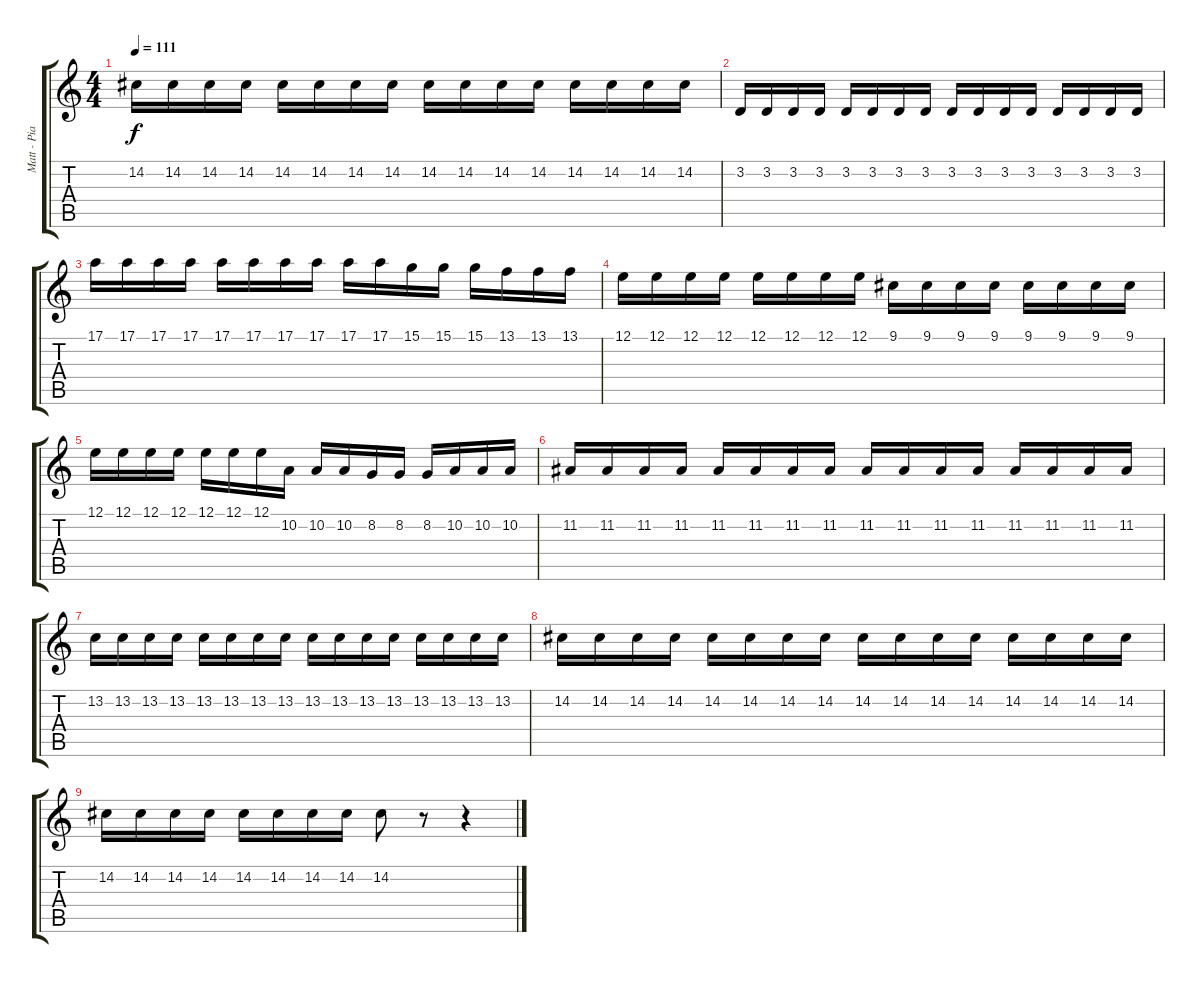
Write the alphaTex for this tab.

\track ("Matt - Piano" "Matt - Pia") {instrument acousticgrandpiano}
\staff {score tabs}
\tuning (E4 B3 G3 D3 A2 E2) {hide}
\ts (4 4)
\tempo 111
\clef g2
\ks c
14.2.16{dy f} 14.2.16 14.2.16 14.2.16 14.2.16 14.2.16 14.2.16 14.2.16 14.2.16 14.2.16 14.2.16 14.2.16 14.2.16 14.2.16 14.2.16 14.2.16 |
3.2.16 3.2.16 3.2.16 3.2.16 3.2.16 3.2.16 3.2.16 3.2.16 3.2.16 3.2.16 3.2.16 3.2.16 3.2.16 3.2.16 3.2.16 3.2.16 |
17.1.16 17.1.16 17.1.16 17.1.16 17.1.16 17.1.16 17.1.16 17.1.16 17.1.16 17.1.16 15.1.16 15.1.16 15.1.16 13.1.16 13.1.16 13.1.16 |
12.1.16 12.1.16 12.1.16 12.1.16 12.1.16 12.1.16 12.1.16 12.1.16 9.1.16 9.1.16 9.1.16 9.1.16 9.1.16 9.1.16 9.1.16 9.1.16 |
12.1.16 12.1.16 12.1.16 12.1.16 12.1.16 12.1.16 12.1.16 10.2.16 10.2.16 10.2.16 8.2.16 8.2.16 8.2.16 10.2.16 10.2.16 10.2.16 |
11.2.16 11.2.16 11.2.16 11.2.16 11.2.16 11.2.16 11.2.16 11.2.16 11.2.16 11.2.16 11.2.16 11.2.16 11.2.16 11.2.16 11.2.16 11.2.16 |
13.2.16 13.2.16 13.2.16 13.2.16 13.2.16 13.2.16 13.2.16 13.2.16 13.2.16 13.2.16 13.2.16 13.2.16 13.2.16 13.2.16 13.2.16 13.2.16 |
14.2.16 14.2.16 14.2.16 14.2.16 14.2.16 14.2.16 14.2.16 14.2.16 14.2.16 14.2.16 14.2.16 14.2.16 14.2.16 14.2.16 14.2.16 14.2.16 |
14.2.16 14.2.16 14.2.16 14.2.16 14.2.16 14.2.16 14.2.16 14.2.16 14.2.8 r.8 r.4
